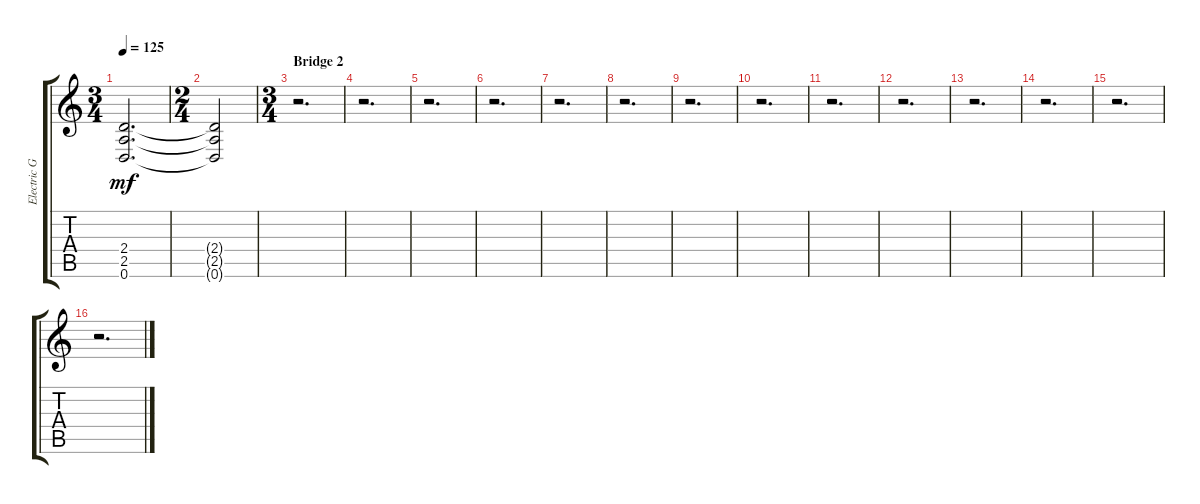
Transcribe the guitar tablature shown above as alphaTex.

\track ("Electric Guitar" "Electric G") {instrument distortionguitar}
\staff {score tabs}
\tuning (D4 A3 F3 C3 G2 D2) {hide}
\ts (3 4)
\tempo 125
\clef g2
\ks c
(2.4{t} 2.5{t} 0.6{t}).2{d dy mf} |
\ts (2 4)
(2.4{t} 2.5{t} 0.6{t}).2 |
\ts (3 4)
\section ("" "Bridge 2")
r.2{d} |
r.2{d} |
r.2{d} |
r.2{d} |
r.2{d} |
r.2{d} |
r.2{d} |
r.2{d} |
r.2{d} |
r.2{d} |
r.2{d} |
r.2{d} |
r.2{d} |
r.2{d}
